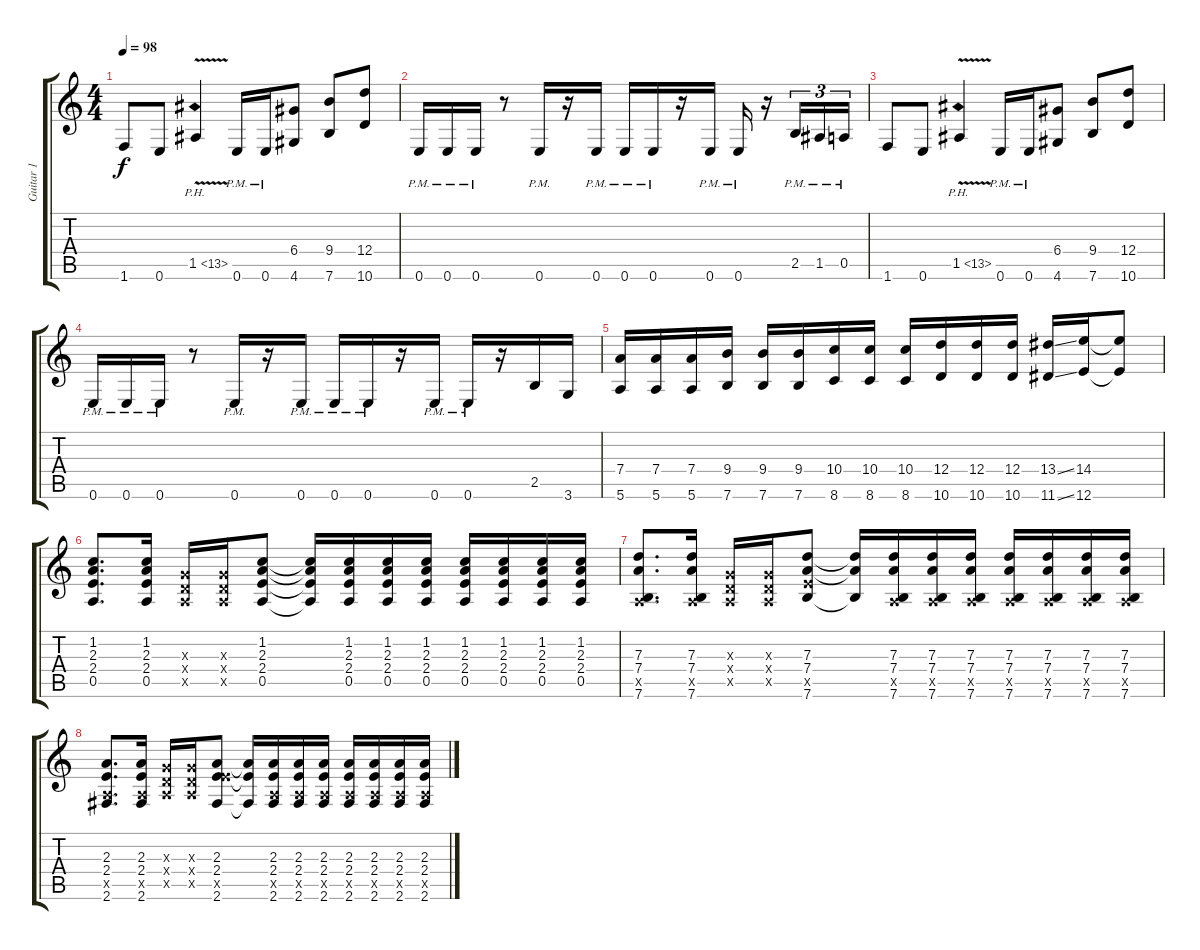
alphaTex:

\track ("Guitar 1" "Guitar 1") {instrument distortionguitar}
\staff {score tabs}
\tuning (E4 B3 G3 D3 A2 E2) {hide}
\ts (4 4)
\tempo 98
\clef g2
\ks aminor
1.6.8{dy f} 0.6.8 1.5{ph 12 v}.4 0.6{pm}.16 0.6{pm}.16 (6.4 4.6).8 (9.4 7.6).8 (12.4 10.6).8 |
0.6{pm}.16 0.6{pm}.16 0.6{pm}.16 r.8 0.6{pm}.16 r.16 0.6{pm}.16 0.6{pm}.16 0.6{pm}.16 r.16 0.6{pm}.16 0.6{pm}.16 r.16 2.5{pm}.16{tu (3 2)} 1.5{pm}.16{tu (3 2)} 0.5{pm}.16{tu (3 2)} |
1.6.8 0.6.8 1.5{ph 12 v}.4 0.6{pm}.16 0.6{pm}.16 (6.4 4.6).8 (9.4 7.6).8 (12.4 10.6).8 |
0.6{pm}.16 0.6{pm}.16 0.6{pm}.16 r.8 0.6{pm}.16 r.16 0.6{pm}.16 0.6{pm}.16 0.6{pm}.16 r.16 0.6{pm}.16 0.6{pm}.16 r.16 2.5.16 3.6.16 |
(7.4 5.6).16 (7.4 5.6).16 (7.4 5.6).16 (9.4 7.6).16 (9.4 7.6).16 (9.4 7.6).16 (10.4 8.6).16 (10.4 8.6).16 (10.4 8.6).16 (12.4 10.6).16 (12.4 10.6).16 (12.4 10.6).16 (13.4{ss} 11.6{ss}).16 (14.4 12.6).16 (14.4{t} 12.6{t}).8 |
(1.2 2.3 2.4 0.5).8{d} (1.2 2.3 2.4 0.5).16 (0.3{x} 0.4{x} 0.5{x}).16 (0.3{x} 0.4{x} 0.5{x}).16 (1.2 2.3 2.4 0.5).8 (1.2{t} 2.3{t} 2.4{t} 0.5{t}).16 (1.2 2.3 2.4 0.5).16 (1.2 2.3 2.4 0.5).16 (1.2 2.3 2.4 0.5).16 (1.2 2.3 2.4 0.5).16 (1.2 2.3 2.4 0.5).16 (1.2 2.3 2.4 0.5).16 (1.2 2.3 2.4 0.5).16 |
(7.3 7.4 0.5{x} 7.6).8{d} (7.3 7.4 0.5{x} 7.6).16 (0.3{x} 0.4{x} 0.5{x}).16 (0.3{x} 0.4{x} 0.5{x}).16 (7.3 7.4 7.5{x} 7.6).8 (7.3{t} 7.4{t} 7.6{t}).16 (7.3 7.4 0.5{x} 7.6).16 (7.3 7.4 0.5{x} 7.6).16 (7.3 7.4 0.5{x} 7.6).16 (7.3 7.4 0.5{x} 7.6).16 (7.3 7.4 0.5{x} 7.6).16 (7.3 7.4 0.5{x} 7.6).16 (7.3 7.4 0.5{x} 7.6).16 |
(2.3 2.4 0.5{x} 2.6).8{d} (2.3 2.4 0.5{x} 2.6).16 (0.3{x} 0.4{x} 0.5{x}).16 (0.3{x} 0.4{x} 0.5{x}).16 (2.3 2.4 7.5{x} 2.6).8 (2.3{t} 2.4{t} 2.6{t}).16 (2.3 2.4 0.5{x} 2.6).16 (2.3 2.4 0.5{x} 2.6).16 (2.3 2.4 0.5{x} 2.6).16 (2.3 2.4 0.5{x} 2.6).16 (2.3 2.4 0.5{x} 2.6).16 (2.3 2.4 0.5{x} 2.6).16 (2.3 2.4 0.5{x} 2.6).16
